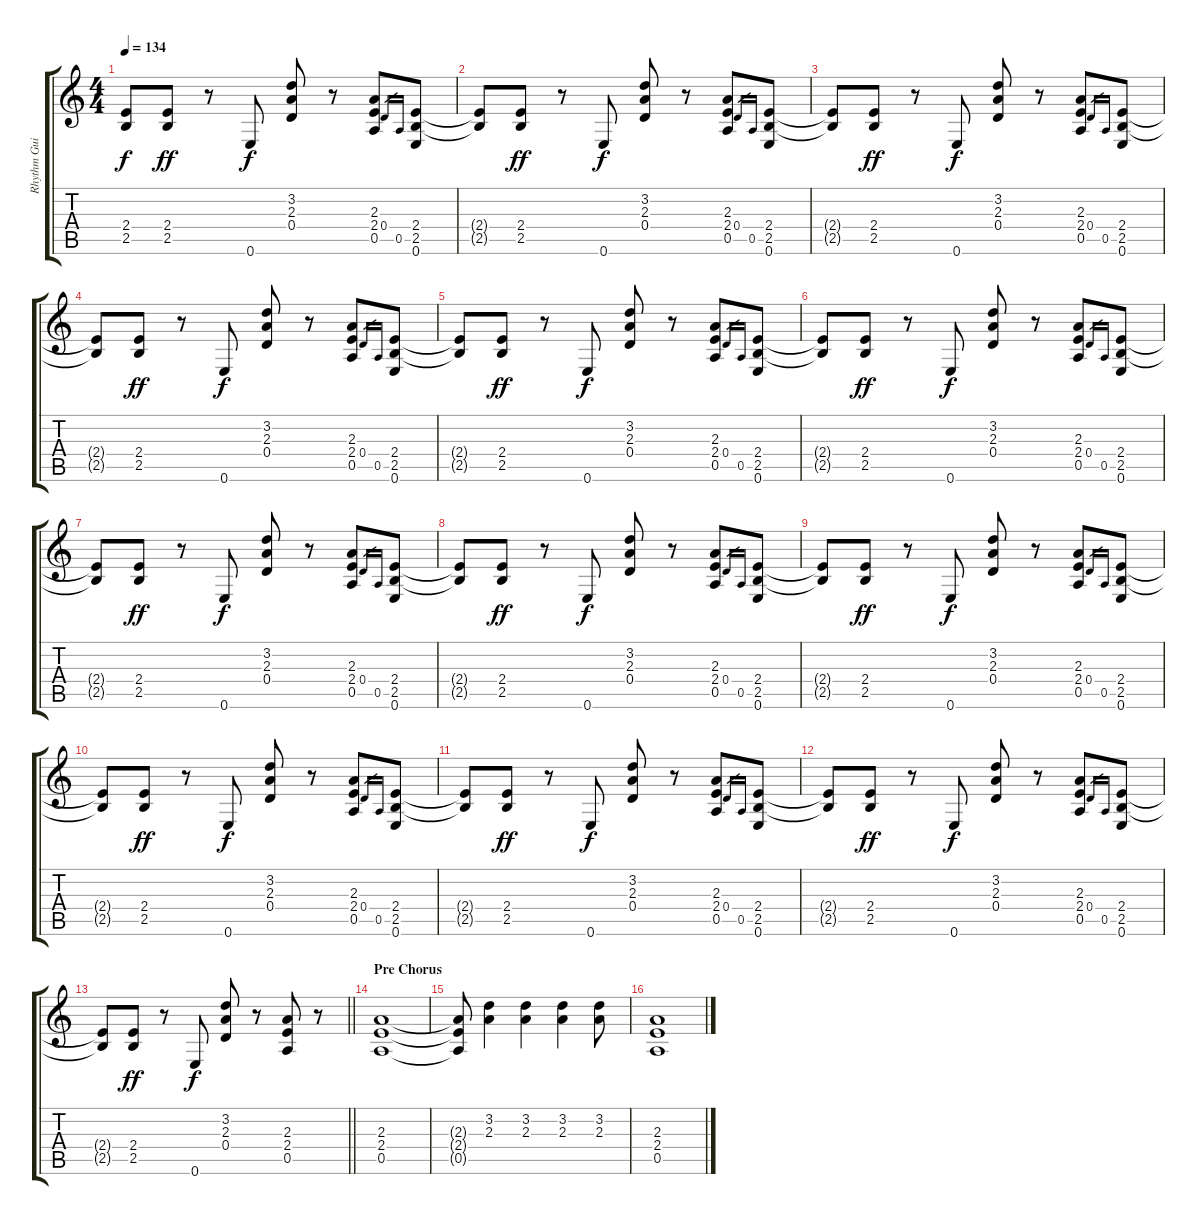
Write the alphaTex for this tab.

\track ("Rhythm Guitar" "Rhythm Gui") {instrument distortionguitar}
\staff {score tabs}
\tuning (E4 B3 G3 D3 A2 E2) {hide}
\ts (4 4)
\tempo 134
\clef g2
\ks c
(2.4{t} 2.5{t}).8{dy f} (2.4 2.5).8{dy ff} r.8 0.6.8{dy f} (3.2 2.3 0.4).8 r.8 (2.3 2.4 0.5).8 0.4.16{gr} 0.5.16{gr} (2.4 2.5 0.6).8 |
(2.4{t} 2.5{t}).8 (2.4 2.5).8{dy ff} r.8 0.6.8{dy f} (3.2 2.3 0.4).8 r.8 (2.3 2.4 0.5).8 0.4.16{gr} 0.5.16{gr} (2.4 2.5 0.6).8 |
(2.4{t} 2.5{t}).8 (2.4 2.5).8{dy ff} r.8 0.6.8{dy f} (3.2 2.3 0.4).8 r.8 (2.3 2.4 0.5).8 0.4.16{gr} 0.5.16{gr} (2.4 2.5 0.6).8 |
(2.4{t} 2.5{t}).8 (2.4 2.5).8{dy ff} r.8 0.6.8{dy f} (3.2 2.3 0.4).8 r.8 (2.3 2.4 0.5).8 0.4.16{gr} 0.5.16{gr} (2.4 2.5 0.6).8 |
(2.4{t} 2.5{t}).8 (2.4 2.5).8{dy ff} r.8 0.6.8{dy f} (3.2 2.3 0.4).8 r.8 (2.3 2.4 0.5).8 0.4.16{gr} 0.5.16{gr} (2.4 2.5 0.6).8 |
(2.4{t} 2.5{t}).8 (2.4 2.5).8{dy ff} r.8 0.6.8{dy f} (3.2 2.3 0.4).8 r.8 (2.3 2.4 0.5).8 0.4.16{gr} 0.5.16{gr} (2.4 2.5 0.6).8 |
(2.4{t} 2.5{t}).8 (2.4 2.5).8{dy ff} r.8 0.6.8{dy f} (3.2 2.3 0.4).8 r.8 (2.3 2.4 0.5).8 0.4.16{gr} 0.5.16{gr} (2.4 2.5 0.6).8 |
(2.4{t} 2.5{t}).8 (2.4 2.5).8{dy ff} r.8 0.6.8{dy f} (3.2 2.3 0.4).8 r.8 (2.3 2.4 0.5).8 0.4.16{gr} 0.5.16{gr} (2.4 2.5 0.6).8 |
(2.4{t} 2.5{t}).8 (2.4 2.5).8{dy ff} r.8 0.6.8{dy f} (3.2 2.3 0.4).8 r.8 (2.3 2.4 0.5).8 0.4.16{gr} 0.5.16{gr} (2.4 2.5 0.6).8 |
(2.4{t} 2.5{t}).8 (2.4 2.5).8{dy ff} r.8 0.6.8{dy f} (3.2 2.3 0.4).8 r.8 (2.3 2.4 0.5).8 0.4.16{gr} 0.5.16{gr} (2.4 2.5 0.6).8 |
(2.4{t} 2.5{t}).8 (2.4 2.5).8{dy ff} r.8 0.6.8{dy f} (3.2 2.3 0.4).8 r.8 (2.3 2.4 0.5).8 0.4.16{gr} 0.5.16{gr} (2.4 2.5 0.6).8 |
(2.4{t} 2.5{t}).8 (2.4 2.5).8{dy ff} r.8 0.6.8{dy f} (3.2 2.3 0.4).8 r.8 (2.3 2.4 0.5).8 0.4.16{gr} 0.5.16{gr} (2.4 2.5 0.6).8 |
\barLineRight lightlight
(2.4{t} 2.5{t}).8 (2.4 2.5).8{dy ff} r.8 0.6.8{dy f} (3.2 2.3 0.4).8 r.8 (2.3 2.4 0.5).8 r.8 |
\section ("" "Pre Chorus")
(2.3 2.4 0.5).1 |
(2.3{t} 2.4{t} 0.5{t}).8 (3.2 2.3).4 (3.2 2.3).4 (3.2 2.3).4 (3.2 2.3).8 |
(2.3 2.4 0.5).1
